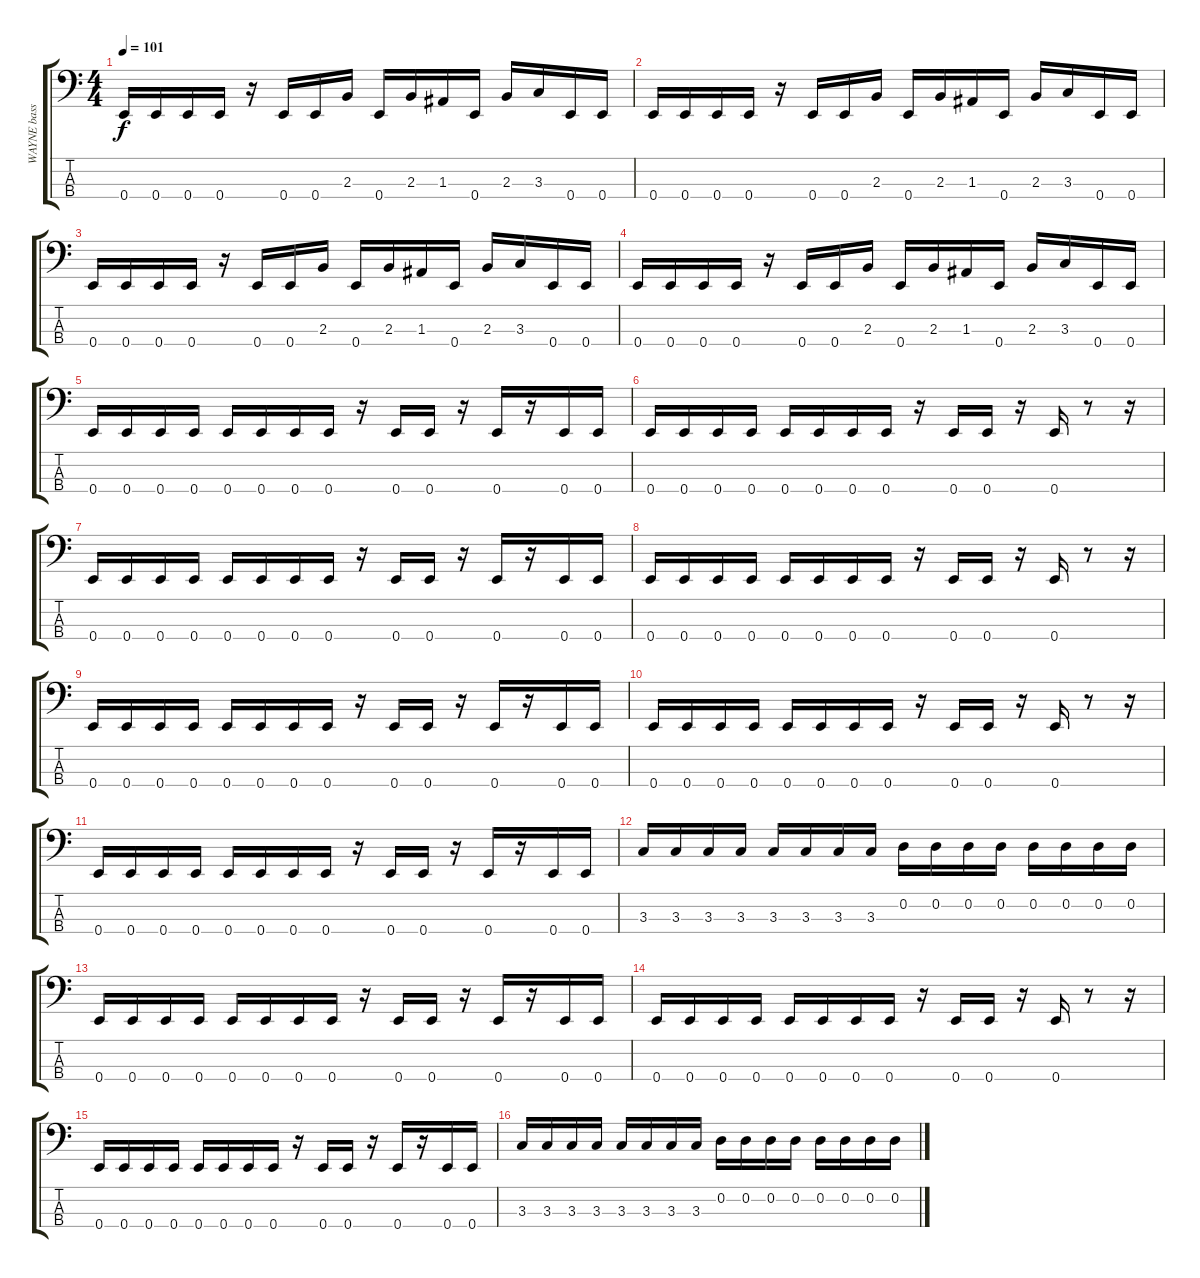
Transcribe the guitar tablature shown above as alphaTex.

\track ("WAYNE bass" "WAYNE bass") {instrument electricbasspick}
\staff {score tabs}
\tuning (G2 D2 A1 E1) {hide}
\ts (4 4)
\tempo 101
\clef f4
\ks c
0.4.16{dy f} 0.4.16 0.4.16 0.4.16 r.16 0.4.16 0.4.16 2.3.16 0.4.16 2.3.16 1.3.16 0.4.16 2.3.16 3.3.16 0.4.16 0.4.16 |
0.4.16 0.4.16 0.4.16 0.4.16 r.16 0.4.16 0.4.16 2.3.16 0.4.16 2.3.16 1.3.16 0.4.16 2.3.16 3.3.16 0.4.16 0.4.16 |
0.4.16 0.4.16 0.4.16 0.4.16 r.16 0.4.16 0.4.16 2.3.16 0.4.16 2.3.16 1.3.16 0.4.16 2.3.16 3.3.16 0.4.16 0.4.16 |
0.4.16 0.4.16 0.4.16 0.4.16 r.16 0.4.16 0.4.16 2.3.16 0.4.16 2.3.16 1.3.16 0.4.16 2.3.16 3.3.16 0.4.16 0.4.16 |
0.4.16 0.4.16 0.4.16 0.4.16 0.4.16 0.4.16 0.4.16 0.4.16 r.16 0.4.16 0.4.16 r.16 0.4.16 r.16 0.4.16 0.4.16 |
0.4.16 0.4.16 0.4.16 0.4.16 0.4.16 0.4.16 0.4.16 0.4.16 r.16 0.4.16 0.4.16 r.16 0.4.16 r.8 r.16 |
0.4.16 0.4.16 0.4.16 0.4.16 0.4.16 0.4.16 0.4.16 0.4.16 r.16 0.4.16 0.4.16 r.16 0.4.16 r.16 0.4.16 0.4.16 |
0.4.16 0.4.16 0.4.16 0.4.16 0.4.16 0.4.16 0.4.16 0.4.16 r.16 0.4.16 0.4.16 r.16 0.4.16 r.8 r.16 |
0.4.16 0.4.16 0.4.16 0.4.16 0.4.16 0.4.16 0.4.16 0.4.16 r.16 0.4.16 0.4.16 r.16 0.4.16 r.16 0.4.16 0.4.16 |
0.4.16 0.4.16 0.4.16 0.4.16 0.4.16 0.4.16 0.4.16 0.4.16 r.16 0.4.16 0.4.16 r.16 0.4.16 r.8 r.16 |
0.4.16 0.4.16 0.4.16 0.4.16 0.4.16 0.4.16 0.4.16 0.4.16 r.16 0.4.16 0.4.16 r.16 0.4.16 r.16 0.4.16 0.4.16 |
3.3.16 3.3.16 3.3.16 3.3.16 3.3.16 3.3.16 3.3.16 3.3.16 0.2.16 0.2.16 0.2.16 0.2.16 0.2.16 0.2.16 0.2.16 0.2.16 |
0.4.16 0.4.16 0.4.16 0.4.16 0.4.16 0.4.16 0.4.16 0.4.16 r.16 0.4.16 0.4.16 r.16 0.4.16 r.16 0.4.16 0.4.16 |
0.4.16 0.4.16 0.4.16 0.4.16 0.4.16 0.4.16 0.4.16 0.4.16 r.16 0.4.16 0.4.16 r.16 0.4.16 r.8 r.16 |
0.4.16 0.4.16 0.4.16 0.4.16 0.4.16 0.4.16 0.4.16 0.4.16 r.16 0.4.16 0.4.16 r.16 0.4.16 r.16 0.4.16 0.4.16 |
3.3.16 3.3.16 3.3.16 3.3.16 3.3.16 3.3.16 3.3.16 3.3.16 0.2.16 0.2.16 0.2.16 0.2.16 0.2.16 0.2.16 0.2.16 0.2.16
